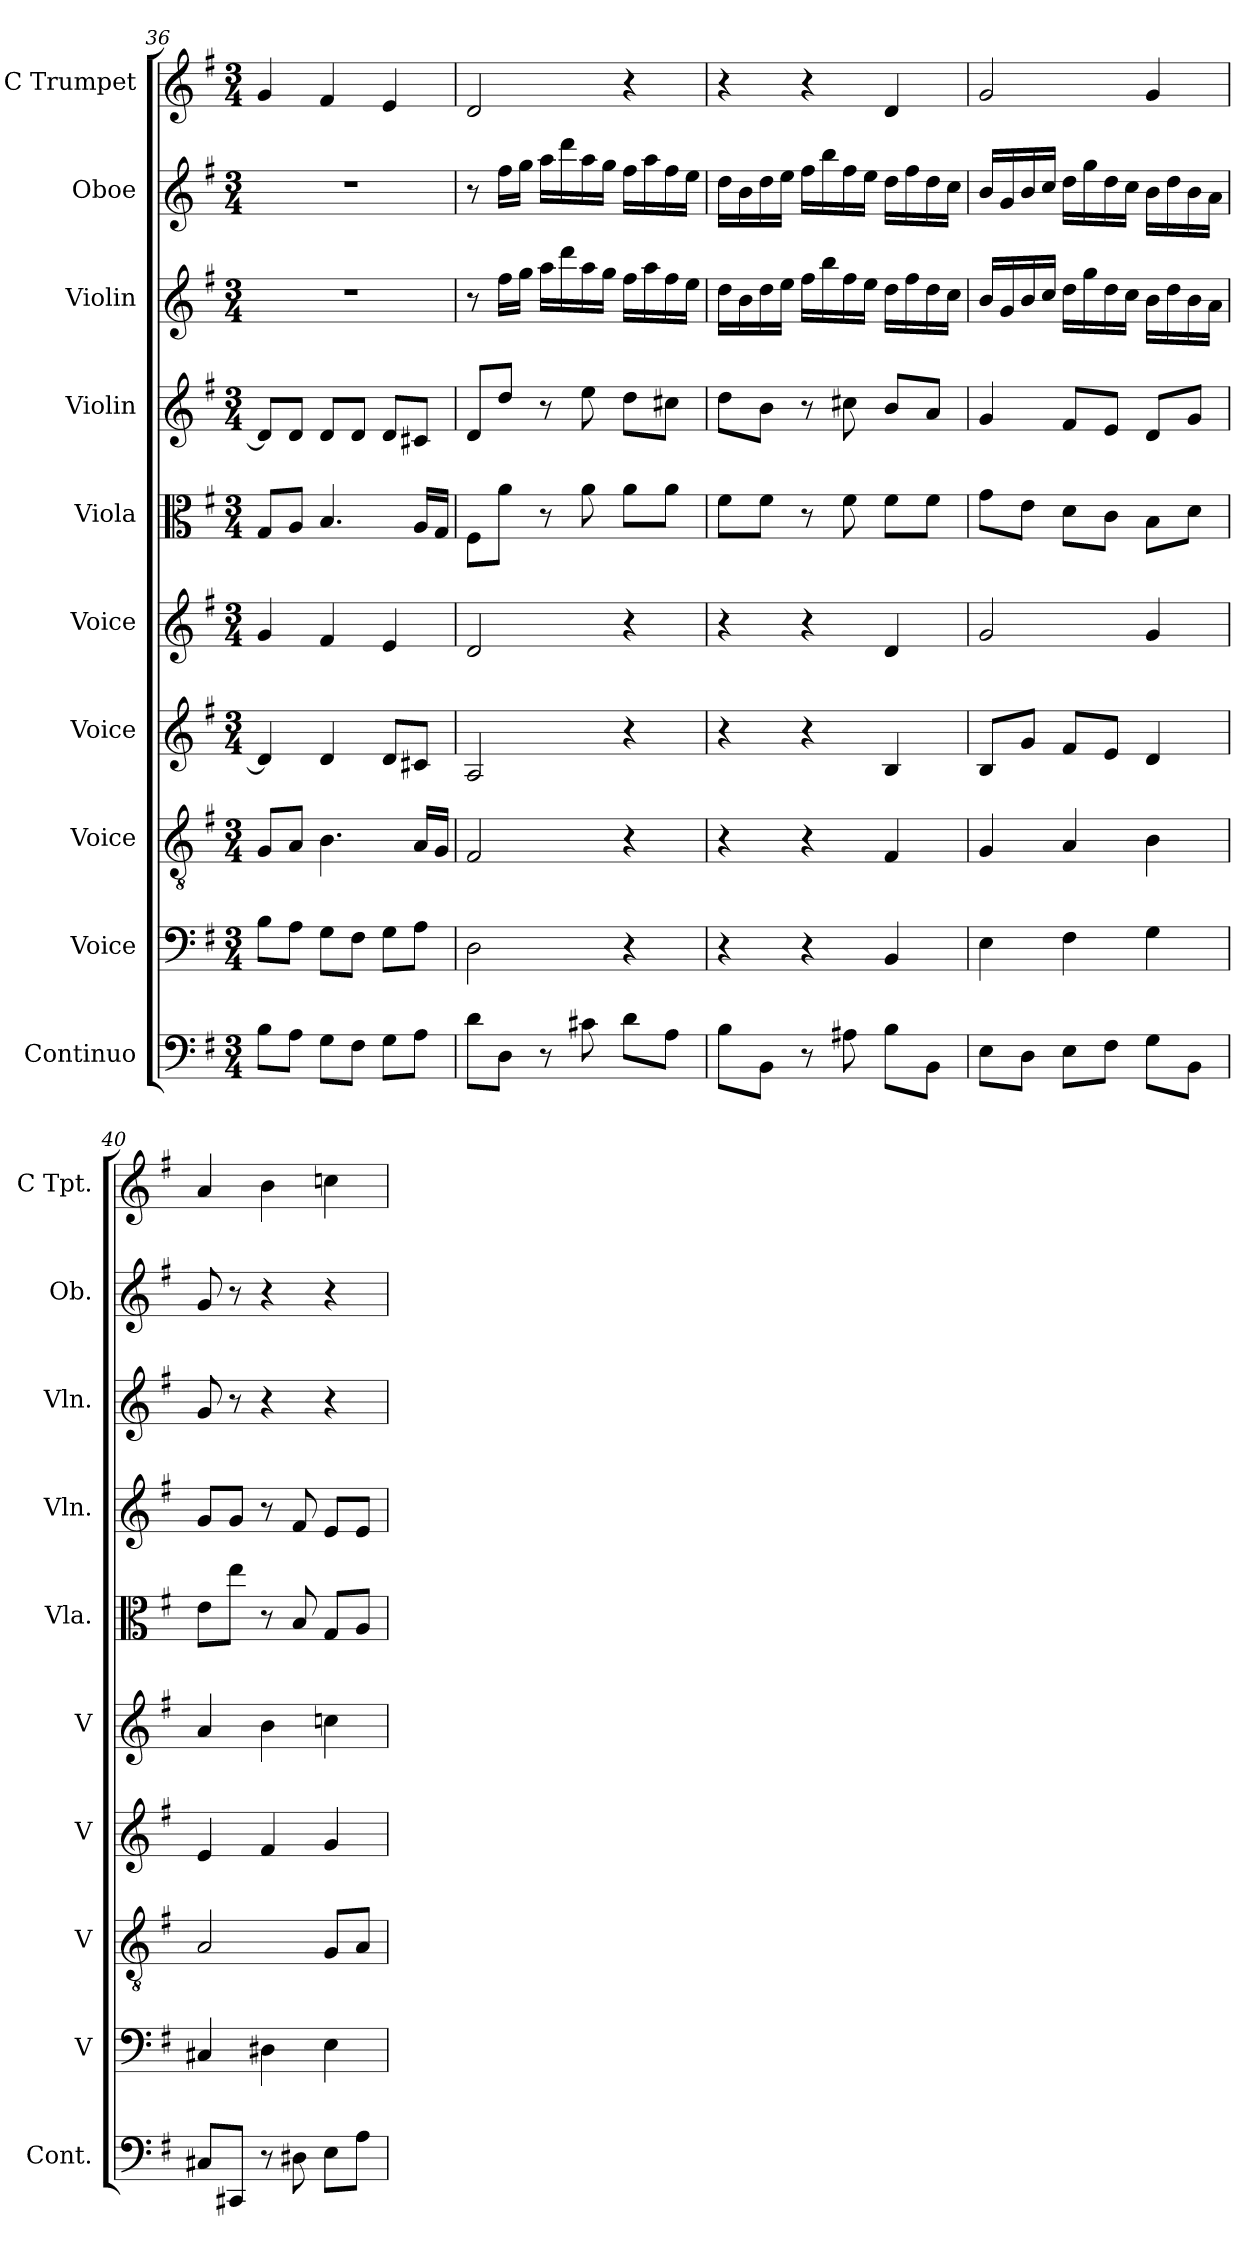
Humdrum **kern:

**kern	**kern	**kern	**kern	**kern	**kern	**kern	**kern	**kern	**kern
*part10	*part9	*part8	*part7	*part6	*part5	*part4	*part3	*part2	*part1
*staff10	*staff9	*staff8	*staff7	*staff6	*staff5	*staff4	*staff3	*staff2	*staff1
*I"Continuo	*I"Voice	*I"Voice	*I"Voice	*I"Voice	*I"Viola	*I"Violin	*I"Violin	*I"Oboe	*I"C Trumpet
*I'Cont.	*I'V	*I'V	*I'V	*I'V	*I'Vla.	*I'Vln.	*I'Vln.	*I'Ob.	*I'C Tpt.
*clefF4	*clefF4	*clefGv2	*clefG2	*clefG2	*clefC3	*clefG2	*clefG2	*clefG2	*clefG2
*ITrd7c12	*	*	*	*	*	*	*	*	*
*k[f#]	*k[f#]	*k[f#]	*k[f#]	*k[f#]	*k[f#]	*k[f#]	*k[f#]	*k[f#]	*k[f#]
*M3/4	*M3/4	*M3/4	*M3/4	*M3/4	*M3/4	*M3/4	*M3/4	*M3/4	*M3/4
=36	=36	=36	=36	=36	=36	=36	=36	=36	=36
8BB\L	8B\L	8G/L	4d/]	4g/	8G/L	8d/L]	2.r	2.r	4g/
8AA\J	8A\J	8A/J	.	.	8A/J	8d/J	.	.	.
8GG\L	8G\L	4.B\	4d/	4f#/	4.B/	8d/L	.	.	4f#/
8FF#\J	8F#\J	.	.	.	.	8d/J	.	.	.
8GG\L	8G\L	.	8d/L	4e/	.	8d/L	.	.	4e/
8AA\J	8A\J	16A/LL	8c#X/J	.	16A/LL	8c#X/J	.	.	.
.	.	16G/JJ	.	.	16G/JJ	.	.	.	.
=37	=37	=37	=37	=37	=37	=37	=37	=37	=37
8D\L	2D\	2F#/	2A/	2d/	8F#\L	8d/L	8r	8r	2d/
8DD\J	.	.	.	.	8a\J	8dd/J	16ff#\LL	16ff#\LL	.
.	.	.	.	.	.	.	16gg\JJ	16gg\JJ	.
8r	.	.	.	.	8r	8r	16aa\LL	16aa\LL	.
.	.	.	.	.	.	.	16ddd\	16ddd\	.
8C#X\	.	.	.	.	8a\	8ee\	16aa\	16aa\	.
.	.	.	.	.	.	.	16gg\JJ	16gg\JJ	.
8D\L	4r	4r	4r	4r	8a\L	8dd\L	16ff#\LL	16ff#\LL	4r
.	.	.	.	.	.	.	16aa\	16aa\	.
8AA\J	.	.	.	.	8a\J	8cc#X\J	16ff#\	16ff#\	.
.	.	.	.	.	.	.	16ee\JJ	16ee\JJ	.
!!LO:PB:g=z
=38	=38	=38	=38	=38	=38	=38	=38	=38	=38
8BB\L	4r	4r	4r	4r	8f#\L	8dd\L	16dd\LL	16dd\LL	4r
.	.	.	.	.	.	.	16b\	16b\	.
8BBB\J	.	.	.	.	8f#\J	8b\J	16dd\	16dd\	.
.	.	.	.	.	.	.	16ee\JJ	16ee\JJ	.
8r	4r	4r	4r	4r	8r	8r	16ff#\LL	16ff#\LL	4r
.	.	.	.	.	.	.	16bb\	16bb\	.
8AA#X\	.	.	.	.	8f#\	8cc#X\	16ff#\	16ff#\	.
.	.	.	.	.	.	.	16ee\JJ	16ee\JJ	.
8BB\L	4BB/	4F#/	4B/	4d/	8f#\L	8b/L	16dd\LL	16dd\LL	4d/
.	.	.	.	.	.	.	16ff#\	16ff#\	.
8BBB\J	.	.	.	.	8f#\J	8a/J	16dd\	16dd\	.
.	.	.	.	.	.	.	16cc\JJ	16cc\JJ	.
=39	=39	=39	=39	=39	=39	=39	=39	=39	=39
8EE\L	4E\	4G/	8B/L	2g/	8g\L	4g/	16b/LL	16b/LL	2g/
.	.	.	.	.	.	.	16g/	16g/	.
8DD\J	.	.	8g/J	.	8e\J	.	16b/	16b/	.
.	.	.	.	.	.	.	16cc/JJ	16cc/JJ	.
8EE\L	4F#\	4A/	8f#/L	.	8d\L	8f#/L	16dd\LL	16dd\LL	.
.	.	.	.	.	.	.	16gg\	16gg\	.
8FF#\J	.	.	8e/J	.	8c\J	8e/J	16dd\	16dd\	.
.	.	.	.	.	.	.	16cc\JJ	16cc\JJ	.
8GG\L	4G\	4B\	4d/	4g/	8B\L	8d/L	16b\LL	16b\LL	4g/
.	.	.	.	.	.	.	16dd\	16dd\	.
8BBB\J	.	.	.	.	8d\J	8g/J	16b\	16b\	.
.	.	.	.	.	.	.	16a\JJ	16a\JJ	.
=40	=40	=40	=40	=40	=40	=40	=40	=40	=40
8CC#X/L	4C#X/	2A/	4e/	4a/	8e\L	8g/L	8g/	8g/	4a/
8CCC#X/J	.	.	.	.	8ee\J	8g/J	8r	8r	.
8r	4D#X\	.	4f#/	4b\	8r	8r	4r	4r	4b\
8DD#X\	.	.	.	.	8B/	8f#/	.	.	.
8EE\L	4E\	8G/L	4g/	4ccn\	8G/L	8e/L	4r	4r	4ccn\
8AA\J	.	8A/J	.	.	8A/J	8e/J	.	.	.
=	=	=	=	=	=	=	=	=	=
*-	*-	*-	*-	*-	*-	*-	*-	*-	*-
